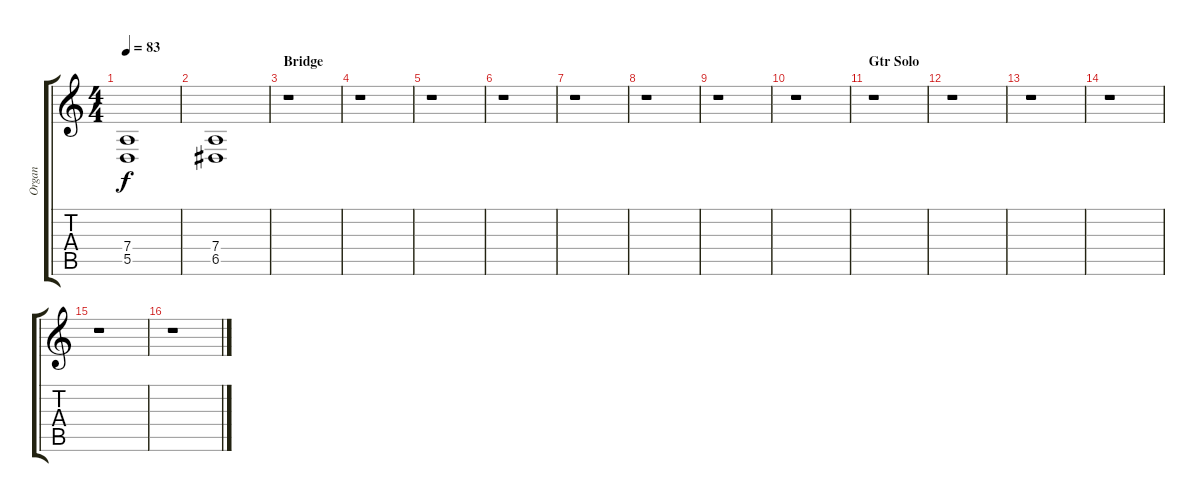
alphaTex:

\track ("Organ" "Organ") {instrument pad8sweep}
\staff {score tabs}
\tuning (E4 B3 G3 D3 A2 E2) {hide}
\ts (4 4)
\tempo 83
\clef g2
\ks c
(7.4 5.5).1{dy f} |
(7.4 6.5).1 |
\section ("" "Bridge")
r.1 |
r.1 |
r.1 |
r.1 |
r.1 |
r.1 |
r.1 |
r.1 |
\section ("" "Gtr Solo")
r.1 |
r.1 |
r.1 |
r.1 |
r.1 |
r.1
